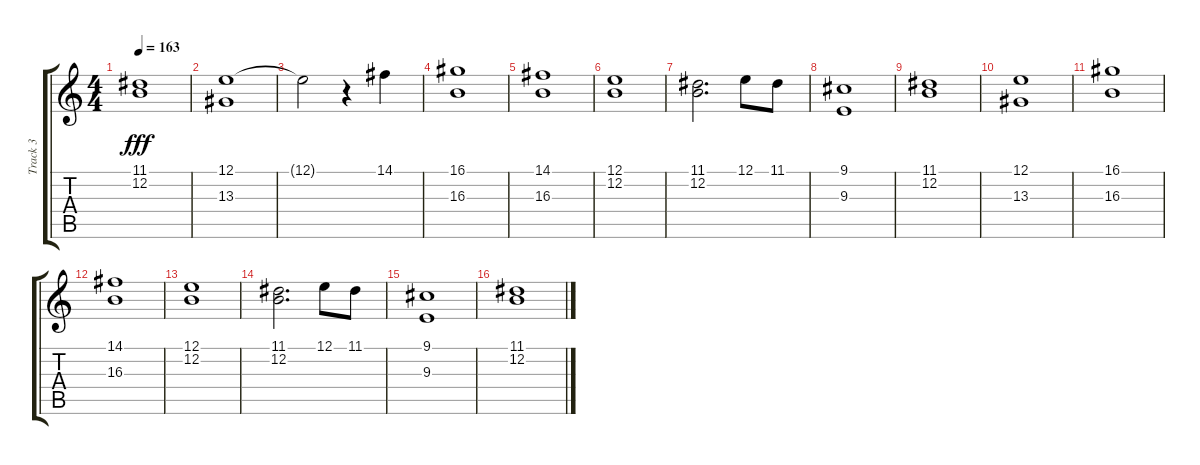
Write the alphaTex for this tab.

\track ("Track 3" "Track 3") {instrument electricpiano1}
\staff {score tabs}
\tuning (E4 B3 G3 D3 A2 E2) {hide}
\ts (4 4)
\tempo 163
\clef g2
\ks c
(11.1 12.2).1{dy fff} |
(12.1 13.3).1 |
12.1{t}.2 r.4 14.1.4 |
(16.1 16.3).1 |
(14.1 16.3).1 |
(12.1 12.2).1 |
(11.1 12.2).2{d} 12.1.8 11.1.8 |
(9.1 9.3).1 |
(11.1 12.2).1 |
(12.1 13.3).1 |
(16.1 16.3).1 |
(14.1 16.3).1 |
(12.1 12.2).1 |
(11.1 12.2).2{d} 12.1.8 11.1.8 |
(9.1 9.3).1 |
(11.1 12.2).1
